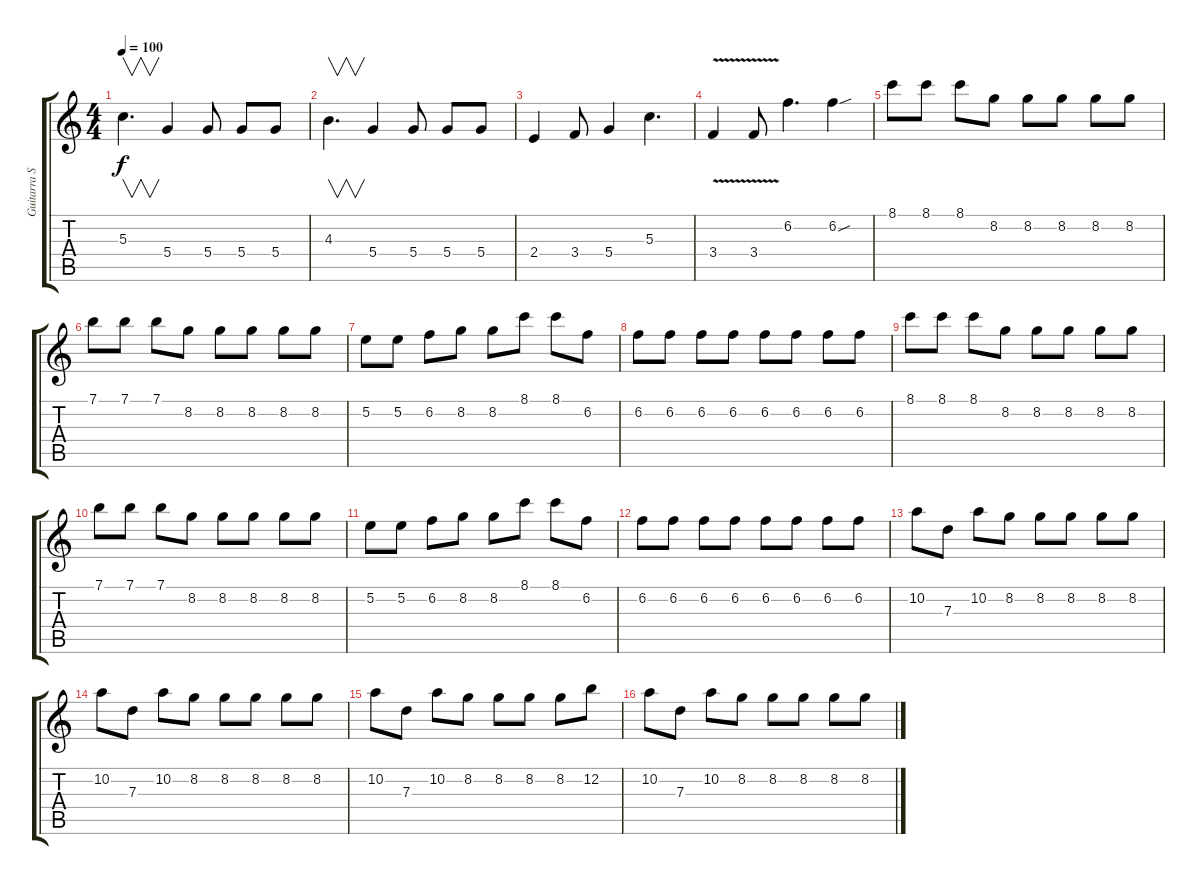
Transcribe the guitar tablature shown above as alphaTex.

\track ("Guitarra Solo" "Guitarra S") {instrument overdrivenguitar}
\staff {score tabs}
\tuning (E4 B3 G3 D3 A2 E2) {hide}
\ts (4 4)
\tempo 100
\clef g2
\ks c
5.3.4{v d dy f} 5.4.4 5.4.8 5.4.8 5.4.8 |
4.3.4{v d} 5.4.4 5.4.8 5.4.8 5.4.8 |
2.4.4 3.4.8 5.4.4 5.3.4{d} |
3.4{v}.4 3.4{v}.8 6.2.4{d} 6.2{sou}.4 |
8.1.8 8.1.8 8.1.8 8.2.8 8.2.8 8.2.8 8.2.8 8.2.8 |
7.1.8 7.1.8 7.1.8 8.2.8 8.2.8 8.2.8 8.2.8 8.2.8 |
5.2.8 5.2.8 6.2.8 8.2.8 8.2.8 8.1.8 8.1.8 6.2.8 |
6.2.8 6.2.8 6.2.8 6.2.8 6.2.8 6.2.8 6.2.8 6.2.8 |
8.1.8 8.1.8 8.1.8 8.2.8 8.2.8 8.2.8 8.2.8 8.2.8 |
7.1.8 7.1.8 7.1.8 8.2.8 8.2.8 8.2.8 8.2.8 8.2.8 |
5.2.8 5.2.8 6.2.8 8.2.8 8.2.8 8.1.8 8.1.8 6.2.8 |
6.2.8 6.2.8 6.2.8 6.2.8 6.2.8 6.2.8 6.2.8 6.2.8 |
10.2.8 7.3.8 10.2.8 8.2.8 8.2.8 8.2.8 8.2.8 8.2.8 |
10.2.8 7.3.8 10.2.8 8.2.8 8.2.8 8.2.8 8.2.8 8.2.8 |
10.2.8 7.3.8 10.2.8 8.2.8 8.2.8 8.2.8 8.2.8 12.2.8 |
10.2.8 7.3.8 10.2.8 8.2.8 8.2.8 8.2.8 8.2.8 8.2.8
